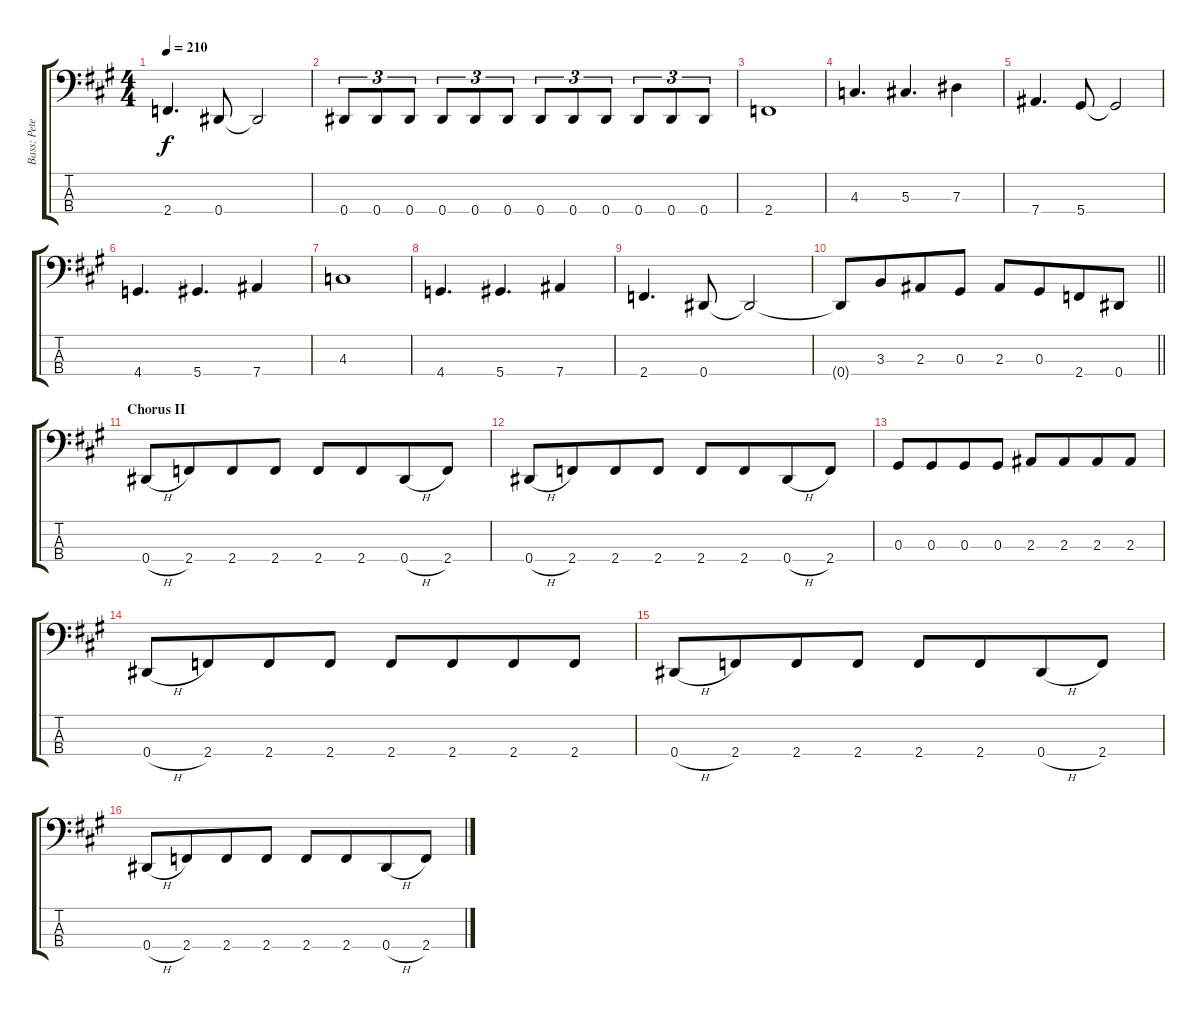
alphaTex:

\track ("Bass: Peter" "Bass: Pete") {instrument electricbassfinger}
\staff {score tabs}
\tuning (Gb2 Db2 Ab1 Eb1) {hide}
\ts (4 4)
\tempo 210
\clef f4
\ks a
2.4.4{d dy f} 0.4.8 0.4{t}.2 |
0.4.8{tu (3 2)} 0.4.8{tu (3 2)} 0.4.8{tu (3 2)} 0.4.8{tu (3 2)} 0.4.8{tu (3 2)} 0.4.8{tu (3 2)} 0.4.8{tu (3 2)} 0.4.8{tu (3 2)} 0.4.8{tu (3 2)} 0.4.8{tu (3 2)} 0.4.8{tu (3 2)} 0.4.8{tu (3 2)} |
2.4.1 |
4.3.4{d} 5.3.4{d} 7.3.4 |
7.4.4{d} 5.4.8 5.4{t}.2 |
4.4.4{d} 5.4.4{d} 7.4.4 |
4.3.1 |
4.4.4{d} 5.4.4{d} 7.4.4 |
2.4.4{d} 0.4.8 0.4{t}.2 |
\barLineRight lightlight
0.4{t}.8 3.3.8{beam merge} 2.3.8 0.3.8 2.3.8 0.3.8{beam merge} 2.4.8 0.4.8 |
\section ("" "Chorus II")
0.4{h}.8 2.4.8{beam merge} 2.4.8 2.4.8 2.4.8 2.4.8{beam merge} 0.4{h}.8 2.4.8 |
0.4{h}.8 2.4.8{beam merge} 2.4.8 2.4.8 2.4.8 2.4.8{beam merge} 0.4{h}.8 2.4.8 |
0.3.8 0.3.8{beam merge} 0.3.8 0.3.8 2.3.8 2.3.8{beam merge} 2.3.8 2.3.8 |
0.4{h}.8 2.4.8{beam merge} 2.4.8 2.4.8 2.4.8 2.4.8{beam merge} 2.4.8 2.4.8 |
0.4{h}.8 2.4.8{beam merge} 2.4.8 2.4.8 2.4.8 2.4.8{beam merge} 0.4{h}.8 2.4.8 |
0.4{h}.8 2.4.8{beam merge} 2.4.8 2.4.8 2.4.8 2.4.8{beam merge} 0.4{h}.8 2.4.8
